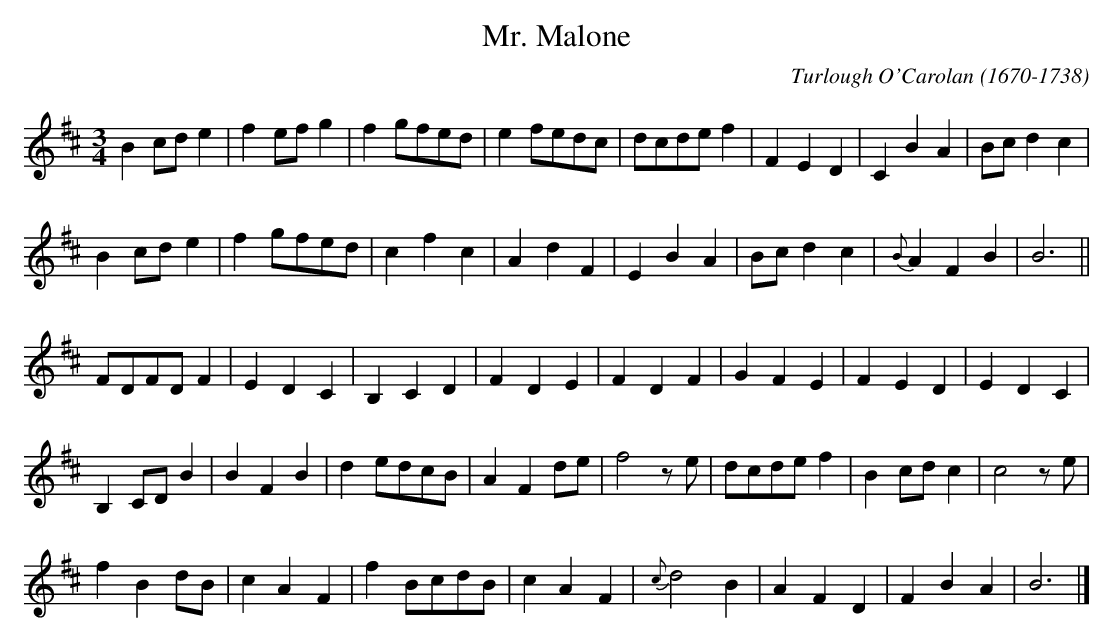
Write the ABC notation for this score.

X:1occ
T:Mr. Malone
C:Turlough O'Carolan (1670-1738)
M:3/4
L:1/8
K:D
C:ALLEGHRETTO
B2cd e2|f2ef g2|f2gfed|e2fedc|dcde f2|F2E2D2|C2B2A2|Bc d2c2|
B2cd e2|f2gfed|c2f2c2|A2d2F2|E2B2A2|Bc d2c2|{B}A2F2B2|B6||
FDFD F2|E2D2C2|B,2C2D2|F2D2E2|F2D2F2|G2F2E2|F2E2D2|E2D2C2|
B,2CD B2|B2F2B2|d2edcB|A2F2de|f4ze|dcde f2|B2cd c2|c4ze|
f2B2dB|c2A2F2|f2BcdB|c2A2F2|{c}d4B2|A2F2D2|F2B2A2|B6|]
